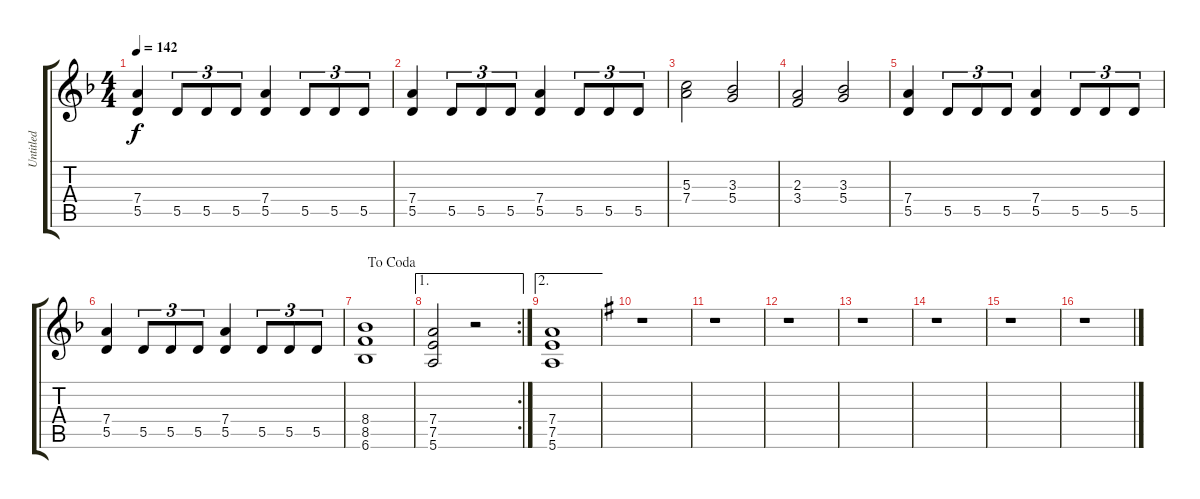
\track ("Untitled" "Untitled") {instrument distortionguitar}
\staff {score tabs}
\tuning (E4 B3 G3 D3 A2 E2) {hide}
\ts (4 4)
\tempo 142
\clef g2
\ks f
(7.4 5.5).4{dy f} 5.5.8{tu (3 2)} 5.5.8{tu (3 2)} 5.5.8{tu (3 2)} (7.4 5.5).4 5.5.8{tu (3 2)} 5.5.8{tu (3 2)} 5.5.8{tu (3 2)} |
(7.4 5.5).4 5.5.8{tu (3 2)} 5.5.8{tu (3 2)} 5.5.8{tu (3 2)} (7.4 5.5).4 5.5.8{tu (3 2)} 5.5.8{tu (3 2)} 5.5.8{tu (3 2)} |
(5.3 7.4).2 (3.3 5.4).2 |
(2.3 3.4).2 (3.3 5.4).2 |
(7.4 5.5).4 5.5.8{tu (3 2)} 5.5.8{tu (3 2)} 5.5.8{tu (3 2)} (7.4 5.5).4 5.5.8{tu (3 2)} 5.5.8{tu (3 2)} 5.5.8{tu (3 2)} |
(7.4 5.5).4 5.5.8{tu (3 2)} 5.5.8{tu (3 2)} 5.5.8{tu (3 2)} (7.4 5.5).4 5.5.8{tu (3 2)} 5.5.8{tu (3 2)} 5.5.8{tu (3 2)} |
\jump dacoda
(8.4 8.5 6.6).1 |
\ae 1
\rc 2
(7.4 7.5 5.6).2 r.2 |
\ae 2
(7.4 7.5 5.6).1 |
\ks g
r.1 |
r.1 |
r.1 |
r.1 |
r.1 |
r.1 |
r.1
